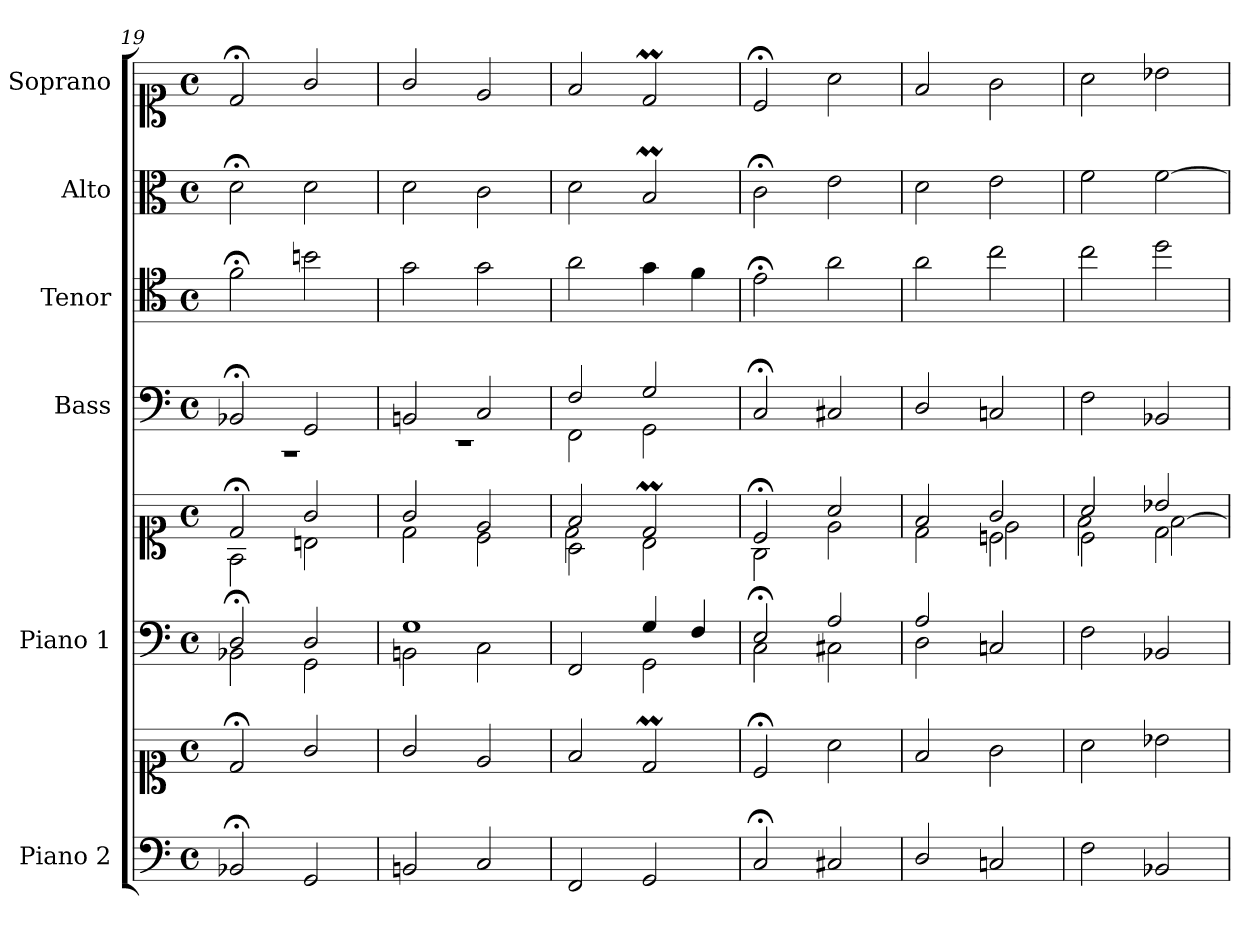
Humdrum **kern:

**kern	**kern	**kern	**kern	**kern	**kern	**kern	**kern
*part6	*part6	*part5	*part5	*part4	*part3	*part2	*part1
*staff8	*staff7	*staff6	*staff5	*staff4	*staff3	*staff2	*staff1
*I"Piano 2	*	*I"Piano 1	*	*I"Bass	*I"Tenor	*I"Alto	*I"Soprano
*I'Pno 2	*	*I'Pno 1	*	*I'B.	*I'T.	*I'A.	*I'S.
*clefF4	*clefC1	*clefF4	*clefC1	*clefF4	*clefC4	*clefC3	*clefC1
*	*	*	*	*	*ITrd7c12	*	*
*k[]	*k[]	*k[]	*k[]	*k[]	*k[]	*k[]	*k[]
*M4/4	*M4/4	*M4/4	*M4/4	*M4/4	*M4/4	*M4/4	*M4/4
*met(c)	*met(c)	*met(c)	*met(c)	*met(c)	*met(c)	*met(c)	*met(c)
=19	=19	=19	=19	=19	=19	=19	=19
*	*	*^	*^	*^	*	*	*
2BB-X;/	2d;</	2D;/	2BB-X\	2d;</	2F\	2BB-X;</	1r	2F;<\	2d;<\	2d;</
2GG/	2g/	2D/	2GG\	2g/	2Bn\	2GG/	.	2Bn\	2d\	2g/
=20	=20	=20	=20	=20	=20	=20	=20	=20	=20	=20
2BBn/	2g/	1G/	2BBn\	2g/	2d\	2BBn/	1r	2G\	2d\	2g/
2C/	2e/	.	2C\	2e/	2c\	2C/	.	2G\	2c\	2e/
=21	=21	=21	=21	=21	=21	=21	=21	=21	=21	=21
*	*	*	*	*	*^	*	*	*	*	*
2FF/	2f/	2ryy	2FF/	2f/	2A\	2d\	2F/	2FF\	2A\	2d\	2f/
2GG/	2dM/	4G/	2GG\	2dM/	2ryy	2B\	2G/	2GG\	4G\	2Bm/	2dM/
.	.	4F/	.	.	.	.	.	.	4F\	.	.
*	*	*	*	*	*v	*v	*	*	*	*	*
*	*	*	*	*	*	*v	*v	*	*	*
=22	=22	=22	=22	=22	=22	=22	=22	=22	=22
2C;/	2c;</	2E;/	2C\	2c;</	2G\	2C;</	2E;<\	2c;<\	2c;</
2C#X/	2a\	2A/	2C#X\	2a/	2e\	2C#X/	2A\	2e\	2a\
=23	=23	=23	=23	=23	=23	=23	=23	=23	=23
*	*	*	*	*	*^	*	*	*	*
2D/	2f/	2A/	2D\	2f/	2ryy	2d\	2D/	2A\	2d\	2f/
2Cn/	2g\	2ryy	2Cn/	2g/	2cn\	2e\	2Cn/	2c\	2e\	2g\
*	*	*v	*v	*	*	*	*	*	*	*
=24	=24	=24	=24	=24	=24	=24	=24	=24	=24
2F\	2a\	2F\	2a/	2c\	2f\	2F\	2c\	2f\	2a\
2BB-X/	2b-X\	2BB-X/	2b-X/	2d\	[<2f\	2BB-X/	2d\	[>2f\	2b-X\
*	*	*	*v	*v	*v	*	*	*	*
=	=	=	=	=	=	=	=
*-	*-	*-	*-	*-	*-	*-	*-
